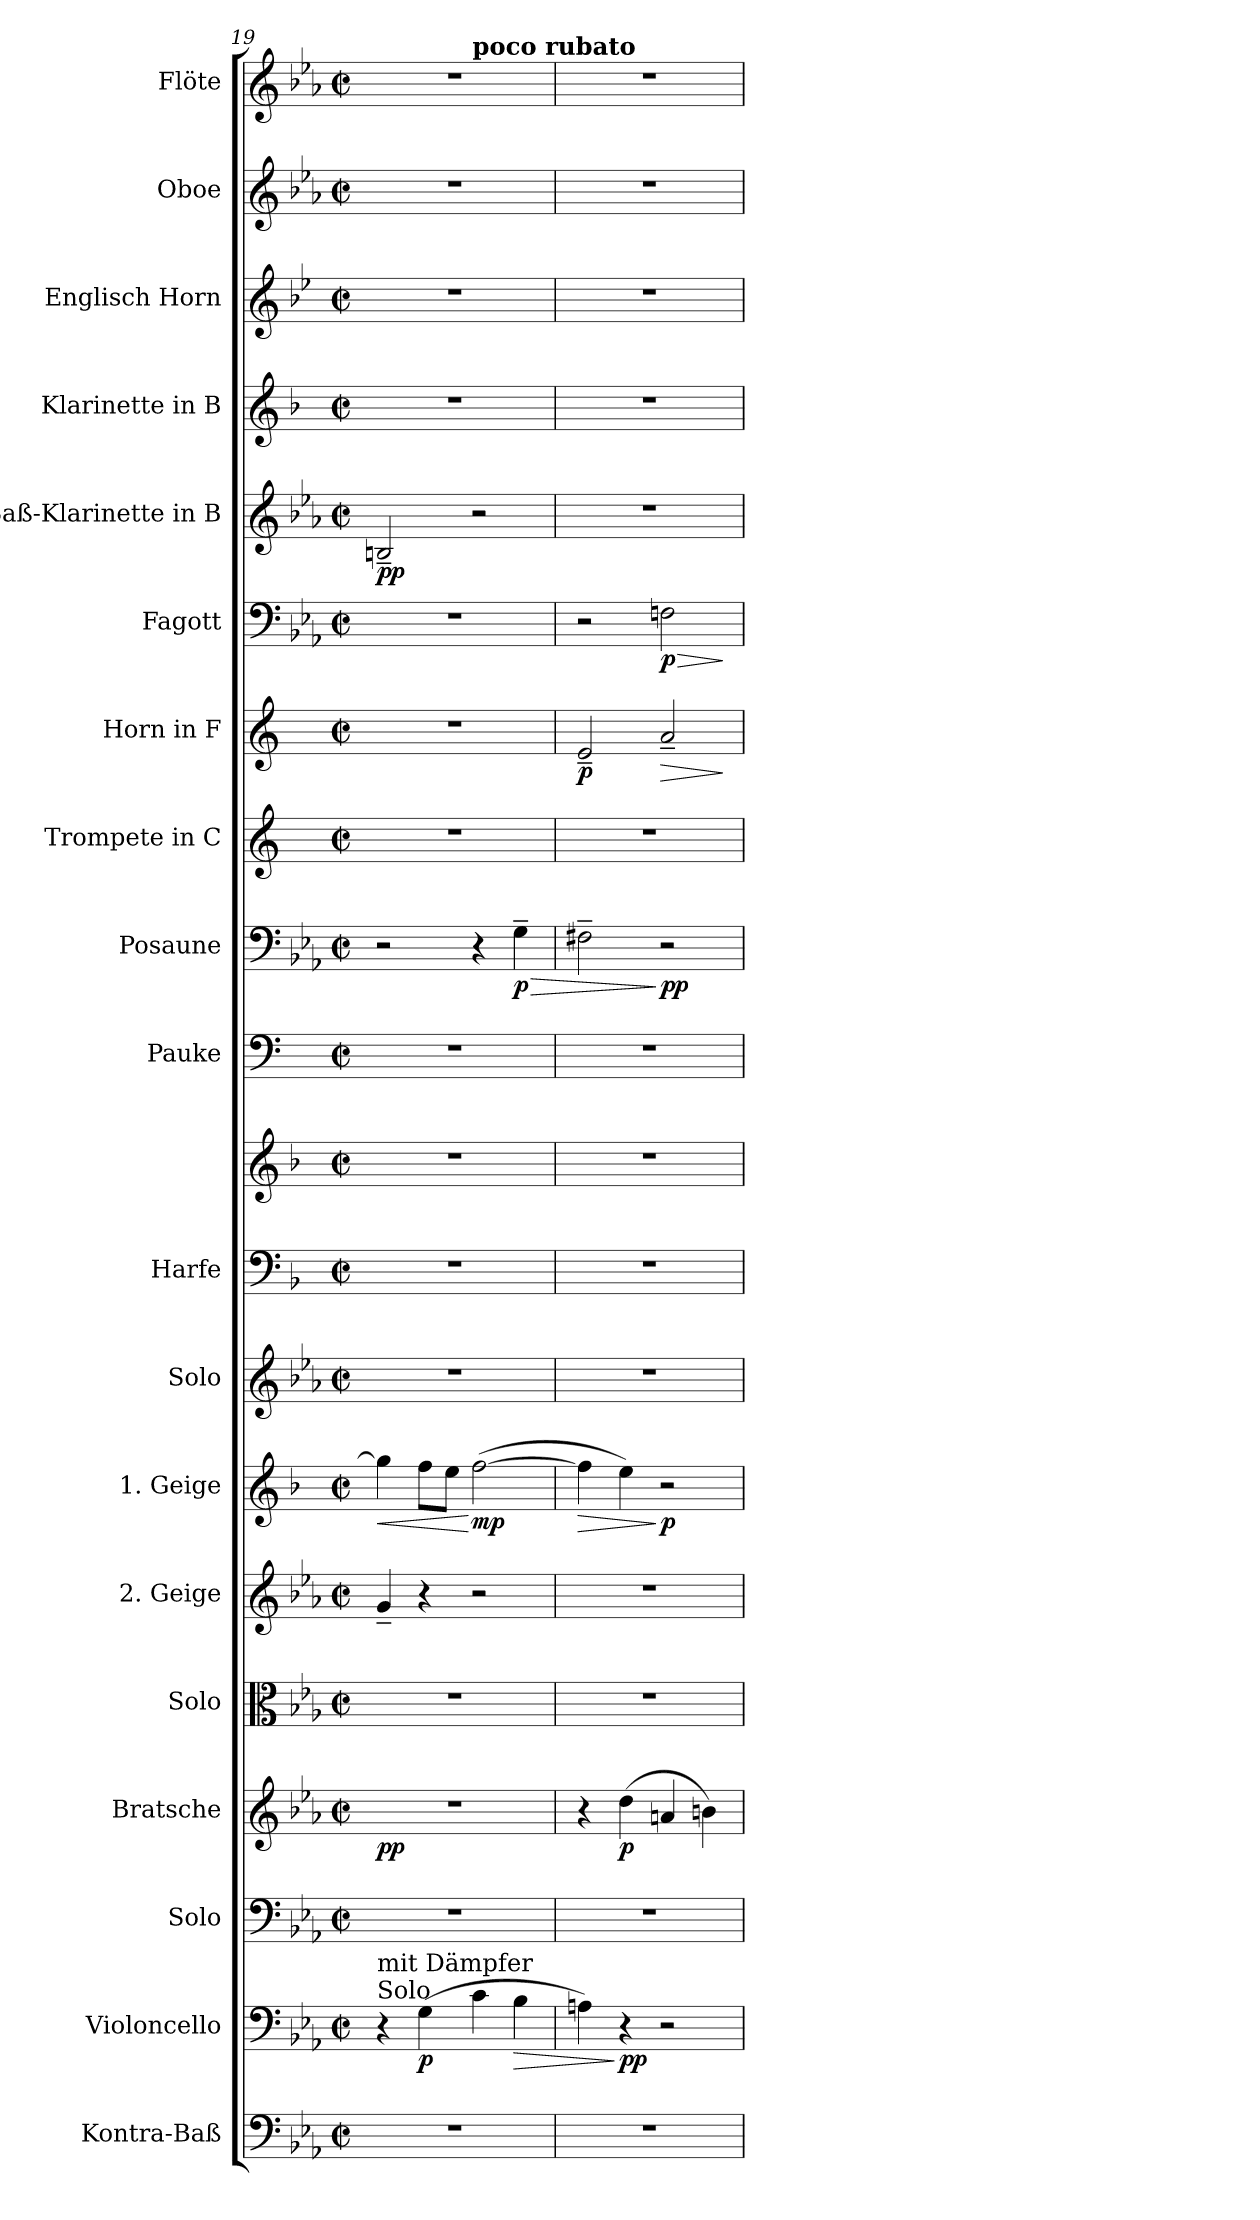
**kern	**kern	**dynam	**kern	**kern	**dynam	**kern	**kern	**kern	**dynam	**kern	**kern	**kern	**kern	**kern	**dynam	**kern	**kern	**dynam	**kern	**dynam	**kern	**dynam	**kern	**kern	**kern	**kern
*part19	*part18	*part18	*part17	*part16	*part16	*part15	*part14	*part13	*part13	*part12	*part11	*part11	*part10	*part9	*part9	*part8	*part7	*part7	*part6	*part6	*part5	*part5	*part4	*part3	*part2	*part1
*staff20	*staff19	*staff19	*staff18	*staff17	*staff17	*staff16	*staff15	*staff14	*staff14	*staff13	*staff12	*staff11	*staff10	*staff9	*staff9	*staff8	*staff7	*staff7	*staff6	*staff6	*staff5	*staff5	*staff4	*staff3	*staff2	*staff1
*I"Kontra-Baß	*I"Violoncello	*	*I"Solo	*I"Bratsche	*	*I"Solo	*I"2. Geige	*I"1. Geige	*	*I"Solo	*I"Harfe	*	*I"Pauke	*I"Posaune	*	*I"Trompete in C	*I"Horn in F	*	*I"Fagott	*	*I"Baß-Klarinette in B	*	*I"Klarinette in B	*I"Englisch Horn	*I"Oboe	*I"Flöte
*	*I'Vlc.	*	*I'Solo	*I'Br.	*	*I'Solo	*I'2. Gg	*I'1. Gg.	*	*I'Solo	*I'Hrf.	*	*I'Pk.	*I'Pos.	*	*I'Trp.	*I'Hr. F	*	*I'Fg.	*	*	*	*I'Kl. B	*I'E. H.	*I'Ob.	*I'Fl.
*clefF4	*clefF4	*	*clefF4	*clefG2	*	*clefC3	*clefG2	*clefG2	*	*clefG2	*clefF4	*clefG2	*clefF4	*clefF4	*	*clefG2	*clefG2	*	*clefF4	*	*clefG2	*	*clefG2	*clefG2	*clefG2	*clefG2
*ITrd7c12	*	*	*	*	*	*	*	*ITrd1c2	*	*	*ITrd1c2	*ITrd1c2	*	*	*	*	*ITrd4c7	*	*	*	*ITrd8c14	*	*ITrd1c2	*ITrd4c7	*	*
*k[b-e-a-]	*k[b-e-a-]	*	*k[b-e-a-]	*k[b-e-a-]	*	*k[b-e-a-]	*k[b-e-a-]	*k[b-e-a-]	*	*k[b-e-a-]	*k[b-e-a-]	*k[b-e-a-]	*k[]	*k[b-e-a-]	*	*k[]	*k[b-]	*	*k[b-e-a-]	*	*k[b-e-a-]	*	*k[b-e-a-]	*k[b-e-a-]	*k[b-e-a-]	*k[b-e-a-]
*M2/2	*M2/2	*	*M2/2	*M2/2	*	*M2/2	*M2/2	*M2/2	*	*M2/2	*M2/2	*M2/2	*M2/2	*M2/2	*	*M2/2	*M2/2	*	*M2/2	*	*M2/2	*	*M2/2	*M2/2	*M2/2	*M2/2
*met(c|)	*met(c|)	*	*met(c|)	*met(c|)	*	*met(c|)	*met(c|)	*met(c|)	*	*met(c|)	*met(c|)	*met(c|)	*met(c|)	*met(c|)	*	*met(c|)	*met(c|)	*	*met(c|)	*	*met(c|)	*	*met(c|)	*met(c|)	*met(c|)	*met(c|)
=19	=19	=19	=19	=19	=19	=19	=19	=19	=19	=19	=19	=19	=19	=19	=19	=19	=19	=19	=19	=19	=19	=19	=19	=19	=19	=19
!	!LO:TX:a:t=Solo	!	!	!	!	!	!	!	!	!	!	!	!	!	!	!	!	!	!	!	!	!	!	!	!	!
!	!LO:TX:a:t=mit Dämpfer	!	!	!	!	!	!	!	!	!	!	!	!	!	!	!	!	!	!	!	!	!	!	!	!	!
!	!	!	!	!	!LO:DY:b	!	!	!	!LO:HP:b	!	!	!	!	!	!	!	!	!	!	!	!	!LO:DY:b	!	!	!	!
*	*	*	*	*	*	*	*	*	*	*	*	*	*	*	*	*	*	*	*	*	*	*	*	*	*	*^
1r	4r	.	1r	1r	pp	1r	4g~/	4ff\]	<	1r	1r	1r	1r	2r	.	1r	1r	.	1r	.	2BBn~/	pp	1r	1r	1r	1r	2ryy
!	!	!LO:DY:b	!	!	!	!	!	!	!	!	!	!	!	!	!	!	!	!	!	!	!	!	!	!	!	!	!
.	(>4G\	p	.	.	.	.	4r	8ee-\L	.	.	.	.	.	.	.	.	.	.	.	.	.	.	.	.	.	.	.
.	.	.	.	.	.	.	.	8dd\J	.	.	.	.	.	.	.	.	.	.	.	.	.	.	.	.	.	.	.
!	!	!	!	!	!	!	!	!	!	!	!	!	!	!	!	!	!	!	!	!	!	!	!	!	!	!	!LO:TX:a:B:t=poco rubato
!	!	!	!	!	!	!	!	!	!LO:DY:n=1:b	!	!	!	!	!	!	!	!	!	!	!	!	!	!	!	!	!	!
.	4c\	.	.	.	.	.	2r	(>[2ee-\	[ mp	.	.	.	.	4r	.	.	.	.	.	.	2r	.	.	.	.	.	2ryy
!	!	!LO:HP:b	!	!	!	!	!	!	!	!	!	!	!	!	!LO:HP:b	!	!	!	!	!	!	!	!	!	!	!	!
!	!	!	!	!	!	!	!	!	!	!	!	!	!	!	!LO:DY:n=1:b	!	!	!	!	!	!	!	!	!	!	!	!
.	4B-\	>	.	.	.	.	.	.	.	.	.	.	.	4G~\	> p	.	.	.	.	.	.	.	.	.	.	.	.
=20	=20	=20	=20	=20	=20	=20	=20	=20	=20	=20	=20	=20	=20	=20	=20	=20	=20	=20	=20	=20	=20	=20	=20	=20	=20	=20	=20
!	!	!	!	!	!	!	!	!	!LO:HP:b	!	!	!	!	!	!	!	!	!LO:DY:b	!	!	!	!	!	!	!	!	!
*	*	*	*	*	*	*	*	*	*	*	*	*	*	*	*	*	*	*	*	*	*	*	*	*	*	*v	*v
1r	4An\)	.	1r	4r	.	1r	1r	4ee-\]	>	1r	1r	1r	1r	2F#X~\	.	1r	2A~/	p	2r	.	1r	.	1r	1r	1r	1r
!	!	!LO:DY:n=1:b	!	!	!LO:DY:b	!	!	!	!	!	!	!	!	!	!	!	!	!	!	!	!	!	!	!	!	!
.	4r	] pp	.	(>4dd\	p	.	.	4dd\)	.	.	.	.	.	.	.	.	.	.	.	.	.	.	.	.	.	.
!	!	!	!	!	!	!	!	!	!LO:DY:n=1:b	!	!	!	!	!	!LO:DY:n=1:b	!	!	!LO:HP:b	!	!LO:HP:b	!	!	!	!	!	!
!	!	!	!	!	!	!	!	!	!	!	!	!	!	!	!	!	!	!	!	!LO:DY:n=1:b	!	!	!	!	!	!
.	2r	.	.	4an/	.	.	.	2r	] p	.	.	.	.	2r	] pp	.	2d~/	>	2Fn\	> p	.	.	.	.	.	.
.	.	.	.	4bn\)	.	.	.	.	.	.	.	.	.	.	.	.	.	.	.	.	.	.	.	.	.	.
.	.	.	.	.	.	.	.	.	.	.	.	.	.	.	.	.	.	]	.	]	.	.	.	.	.	.
=	=	=	=	=	=	=	=	=	=	=	=	=	=	=	=	=	=	=	=	=	=	=	=	=	=	=
*-	*-	*-	*-	*-	*-	*-	*-	*-	*-	*-	*-	*-	*-	*-	*-	*-	*-	*-	*-	*-	*-	*-	*-	*-	*-	*-
